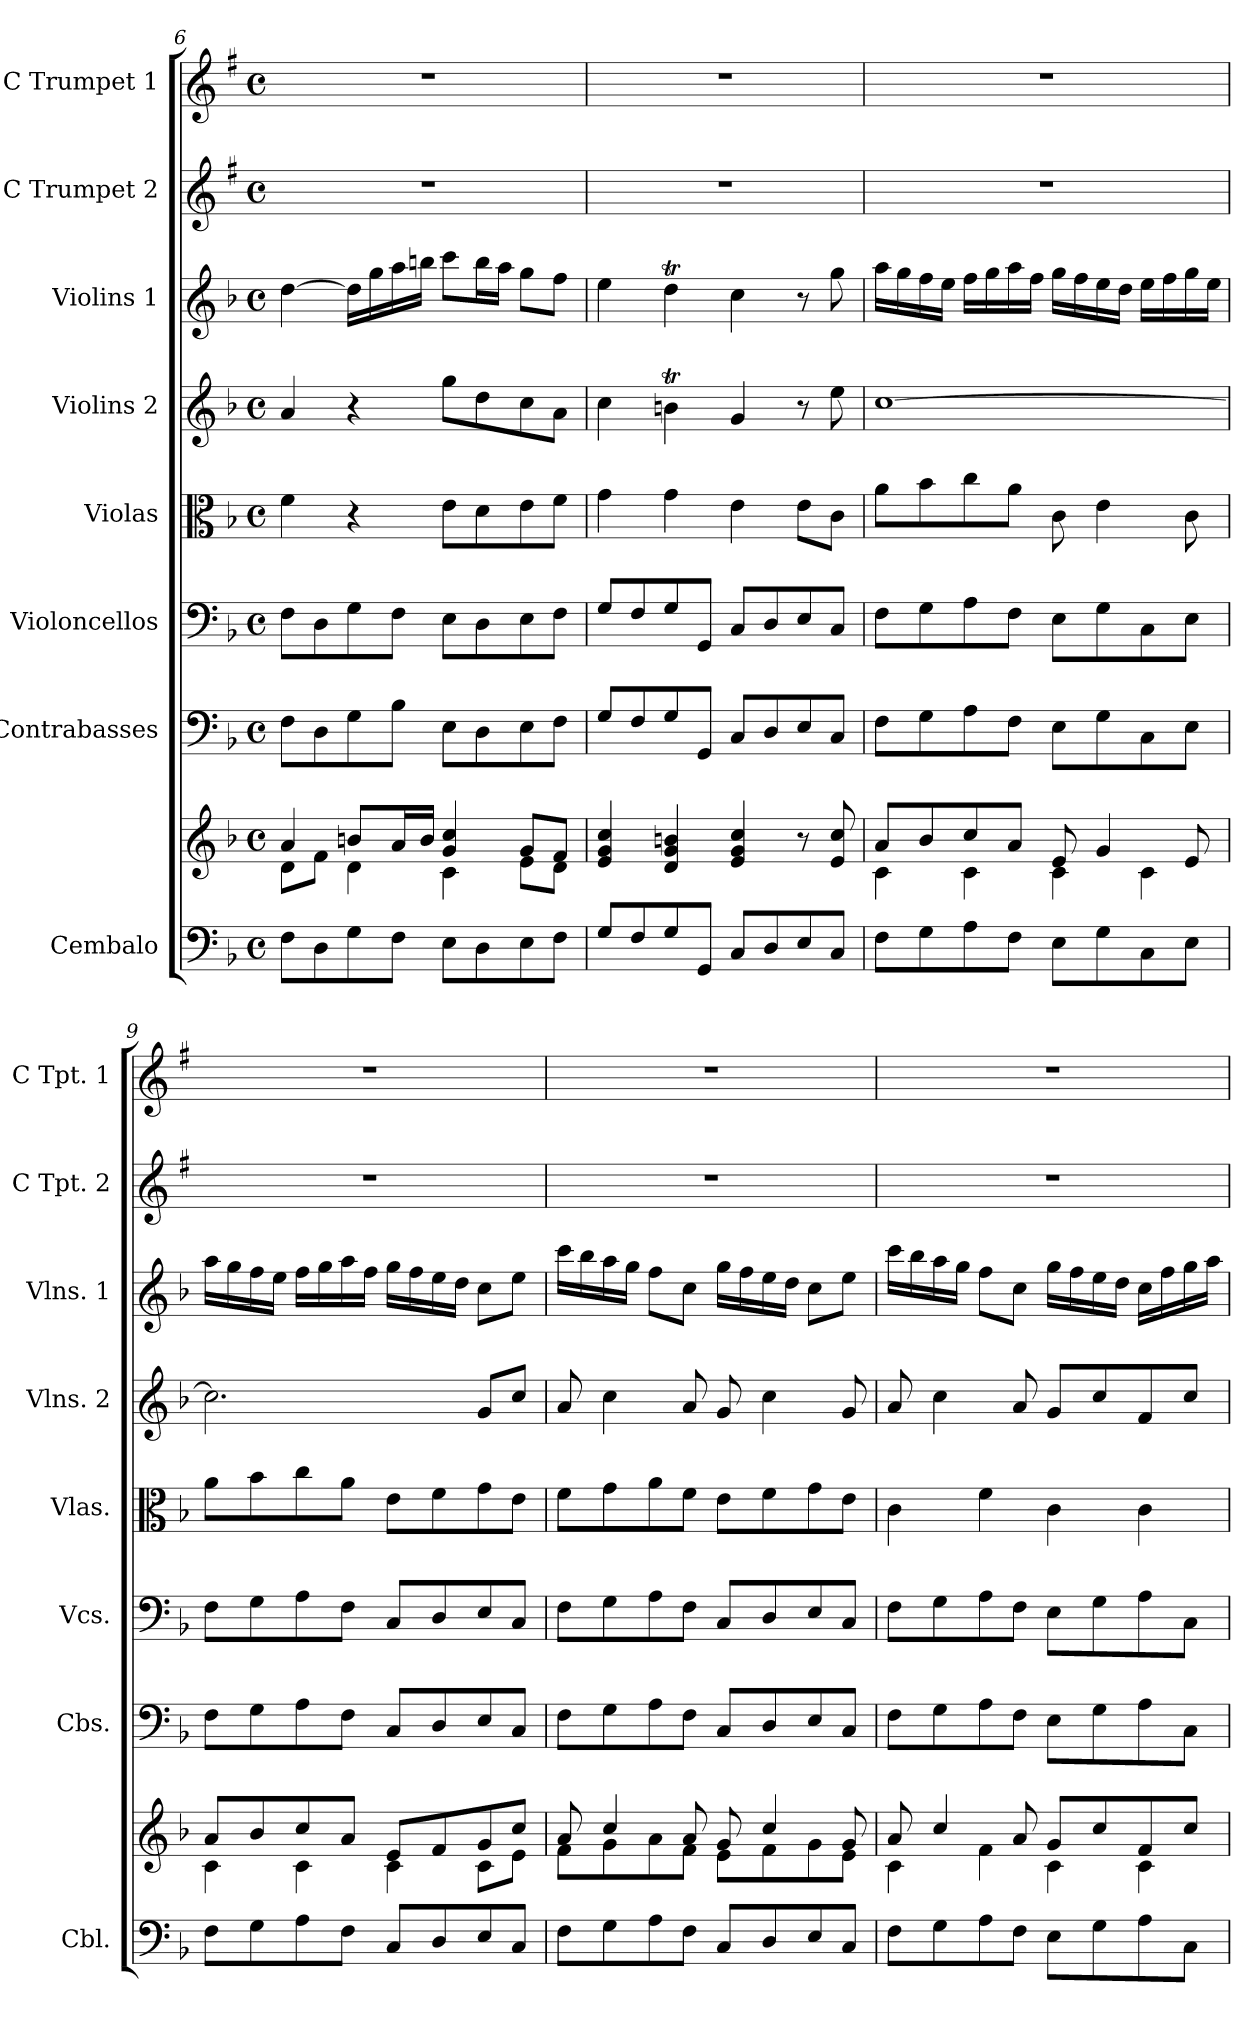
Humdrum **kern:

**kern	**kern	**kern	**kern	**kern	**kern	**kern	**kern	**kern
*part8	*part8	*part7	*part6	*part5	*part4	*part3	*part2	*part1
*staff9	*staff8	*staff7	*staff6	*staff5	*staff4	*staff3	*staff2	*staff1
*I"Cembalo	*	*I"Contrabasses	*I"Violoncellos	*I"Violas	*I"Violins 2	*I"Violins 1	*I"C Trumpet 2	*I"C Trumpet 1
*I'Cbl.	*	*I'Cbs.	*I'Vcs.	*I'Vlas.	*I'Vlns. 2	*I'Vlns. 1	*I'C Tpt. 2	*I'C Tpt. 1
*clefF4	*clefG2	*clefF4	*clefF4	*clefC3	*clefG2	*clefG2	*clefG2	*clefG2
*	*	*	*	*	*	*	*ITrd1c2	*ITrd1c2
*k[b-]	*k[b-]	*k[b-]	*k[b-]	*k[b-]	*k[b-]	*k[b-]	*k[b-]	*k[b-]
*M4/4	*M4/4	*M4/4	*M4/4	*M4/4	*M4/4	*M4/4	*M4/4	*M4/4
*met(c)	*met(c)	*met(c)	*met(c)	*met(c)	*met(c)	*met(c)	*met(c)	*met(c)
=6	=6	=6	=6	=6	=6	=6	=6	=6
*	*^	*	*	*	*	*	*	*
8F\L	4a/	8d\L	8F\L	8F\L	4f\	4a/	[4dd\	1r	1r
8D\	.	8f\J	8D\	8D\	.	.	.	.	.
8G\	8bn/L	4d\	8G\	8G\	4r	4r	16dd\LL]	.	.
.	.	.	.	.	.	.	16gg\	.	.
8F\J	16a/L	.	8B-\J	8F\J	.	.	16aa\	.	.
.	16b/JJ	.	.	.	.	.	16bbn\JJ	.	.
8E\L	4g/ 4cc/	4c\	8E\L	8E\L	8e\L	8gg\L	8ccc\L	.	.
8D\	.	.	8D\	8D\	8d\	8dd\	16bb\L	.	.
.	.	.	.	.	.	.	16aa\JJ	.	.
8E\	8g/L	8e\L	8E\	8E\	8e\	8cc\	8gg\L	.	.
8F\J	8f/J	8d\J	8F\J	8F\J	8f\J	8a\J	8ff\J	.	.
*	*v	*v	*	*	*	*	*	*	*
=7	=7	=7	=7	=7	=7	=7	=7	=7
8G/L	4e/ 4g/ 4cc/	8G/L	8G/L	4g\	4cc\	4ee\	1r	1r
8F/	.	8F/	8F/	.	.	.	.	.
8G/	4d/ 4g/ 4bn/	8G/	8G/	4g\	4bnt\	4ddT\	.	.
8GG/J	.	8GG/J	8GG/J	.	.	.	.	.
8C/L	4e/ 4g/ 4cc/	8C/L	8C/L	4e\	4g/	4cc\	.	.
8D/	.	8D/	8D/	.	.	.	.	.
8E/	8r	8E/	8E/	8e\L	8r	8r	.	.
8C/J	8e/ 8cc/	8C/J	8C/J	8c\J	8ee\	8gg\	.	.
!!LO:PB:g=z
=8	=8	=8	=8	=8	=8	=8	=8	=8
*	*^	*	*	*	*	*	*	*
8F\L	8a/L	4c\	8F\L	8F\L	8a\L	[1cc	16aa\LL	1r	1r
.	.	.	.	.	.	.	16gg\	.	.
8G\	8b-/	.	8G\	8G\	8b-\	.	16ff\	.	.
.	.	.	.	.	.	.	16ee\JJ	.	.
8A\	8cc/	4c\	8A\	8A\	8cc\	.	16ff\LL	.	.
.	.	.	.	.	.	.	16gg\	.	.
8F\J	8a/J	.	8F\J	8F\J	8a\J	.	16aa\	.	.
.	.	.	.	.	.	.	16ff\JJ	.	.
8E\L	8e/	4c\	8E\L	8E\L	8c\	.	16gg\LL	.	.
.	.	.	.	.	.	.	16ff\	.	.
8G\	4g/	.	8G\	8G\	4e\	.	16ee\	.	.
.	.	.	.	.	.	.	16dd\JJ	.	.
8C\	.	4c\	8C\	8C\	.	.	16ee\LL	.	.
.	.	.	.	.	.	.	16ff\	.	.
8E\J	8e/	.	8E\J	8E\J	8c\	.	16gg\	.	.
.	.	.	.	.	.	.	16ee\JJ	.	.
=9	=9	=9	=9	=9	=9	=9	=9	=9	=9
8F\L	8a/L	4c\	8F\L	8F\L	8a\L	2.cc\]	16aa\LL	1r	1r
.	.	.	.	.	.	.	16gg\	.	.
8G\	8b-/	.	8G\	8G\	8b-\	.	16ff\	.	.
.	.	.	.	.	.	.	16ee\JJ	.	.
8A\	8cc/	4c\	8A\	8A\	8cc\	.	16ff\LL	.	.
.	.	.	.	.	.	.	16gg\	.	.
8F\J	8a/J	.	8F\J	8F\J	8a\J	.	16aa\	.	.
.	.	.	.	.	.	.	16ff\JJ	.	.
8C/L	8e/L	4c\	8C/L	8C/L	8e\L	.	16gg\LL	.	.
.	.	.	.	.	.	.	16ff\	.	.
8D/	8f/	.	8D/	8D/	8f\	.	16ee\	.	.
.	.	.	.	.	.	.	16dd\JJ	.	.
8E/	8g/	8c\L	8E/	8E/	8g\	8g/L	8cc\L	.	.
8C/J	8cc/J	8e\J	8C/J	8C/J	8e\J	8cc/J	8ee\J	.	.
=10	=10	=10	=10	=10	=10	=10	=10	=10	=10
8F\L	8a/	8f\L	8F\L	8F\L	8f\L	8a/	16ccc\LL	1r	1r
.	.	.	.	.	.	.	16bb-\	.	.
8G\	4cc/	8g\	8G\	8G\	8g\	4cc\	16aa\	.	.
.	.	.	.	.	.	.	16gg\JJ	.	.
8A\	.	8a\	8A\	8A\	8a\	.	8ff\L	.	.
8F\J	8a/	8f\J	8F\J	8F\J	8f\J	8a/	8cc\J	.	.
8C/L	8g/	8e\L	8C/L	8C/L	8e\L	8g/	16gg\LL	.	.
.	.	.	.	.	.	.	16ff\	.	.
8D/	4cc/	8f\	8D/	8D/	8f\	4cc\	16ee\	.	.
.	.	.	.	.	.	.	16dd\JJ	.	.
8E/	.	8g\	8E/	8E/	8g\	.	8cc\L	.	.
8C/J	8g/	8e\J	8C/J	8C/J	8e\J	8g/	8ee\J	.	.
!!LO:PB:g=z
=11	=11	=11	=11	=11	=11	=11	=11	=11	=11
8F\L	8a/	4c\	8F\L	8F\L	4c\	8a/	16ccc\LL	1r	1r
.	.	.	.	.	.	.	16bb-\	.	.
8G\	4cc/	.	8G\	8G\	.	4cc\	16aa\	.	.
.	.	.	.	.	.	.	16gg\JJ	.	.
8A\	.	4f\	8A\	8A\	4f\	.	8ff\L	.	.
8F\J	8a/	.	8F\J	8F\J	.	8a/	8cc\J	.	.
8E\L	8g/L	4c\	8E\L	8E\L	4c\	8g/L	16gg\LL	.	.
.	.	.	.	.	.	.	16ff\	.	.
8G\	8cc/	.	8G\	8G\	.	8cc/	16ee\	.	.
.	.	.	.	.	.	.	16dd\JJ	.	.
8A\	8f/	4c\	8A\	8A\	4c\	8f/	16cc\LL	.	.
.	.	.	.	.	.	.	16ff\	.	.
8C\J	8cc/J	.	8C\J	8C\J	.	8cc/J	16gg\	.	.
.	.	.	.	.	.	.	16aa\JJ	.	.
*	*v	*v	*	*	*	*	*	*	*
=	=	=	=	=	=	=	=	=
*-	*-	*-	*-	*-	*-	*-	*-	*-
